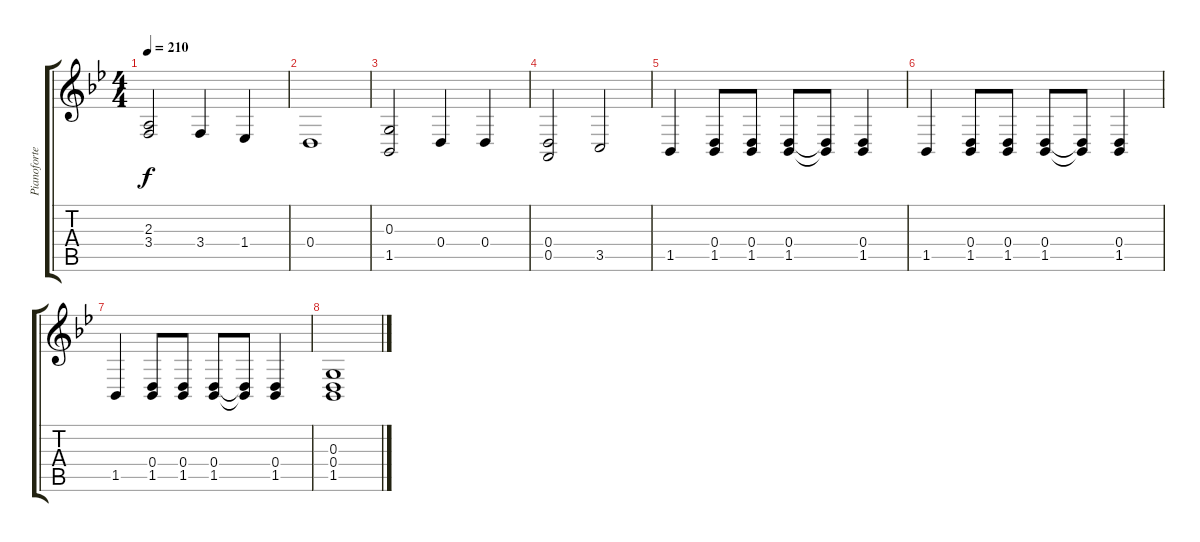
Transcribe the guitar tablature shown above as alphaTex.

\track ("Pianoforte" "Pianoforte") {instrument brightacousticpiano}
\staff {score tabs}
\tuning (E4 B3 G3 D3 A2 E2) {hide}
\ts (4 4)
\tempo 210
\clef g2
\ks bb
(2.3 3.4).2{dy f} 3.4.4 1.4.4 |
0.4.1 |
(0.3 1.5).2 0.4.4 0.4.4 |
(0.4 0.5).2 3.5.2 |
1.5.4 (0.4 1.5).8 (0.4 1.5).8 (0.4 1.5).8 (0.4{t} 1.5{t}).8 (0.4 1.5).4 |
1.5.4 (0.4 1.5).8 (0.4 1.5).8 (0.4 1.5).8 (0.4{t} 1.5{t}).8 (0.4 1.5).4 |
1.5.4 (0.4 1.5).8 (0.4 1.5).8 (0.4 1.5).8 (0.4{t} 1.5{t}).8 (0.4 1.5).4 |
(0.3 0.4 1.5).1
